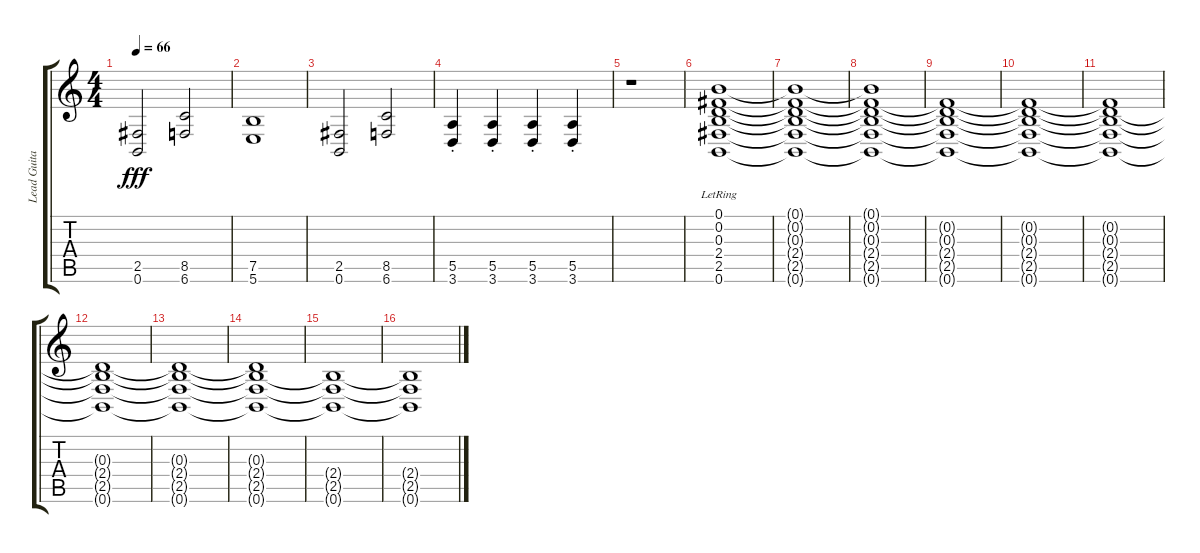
\track ("Lead Guitar" "Lead Guita") {instrument distortionguitar}
\staff {score tabs}
\tuning (B3 Gb3 D3 A2 E2 B1) {hide}
\ts (4 4)
\tempo 66
\clef g2
\ks c
(2.5 0.6).2{dy fff} (8.5 6.6).2 |
(7.5 5.6).1 |
(2.5 0.6).2 (8.5 6.6).2 |
(5.5{st} 3.6{st}).4 (5.5{st} 3.6{st}).4 (5.5{st} 3.6{st}).4 (5.5{st} 3.6{st}).4 |
r.1 |
(0.1{lr} 0.2{lr} 0.3{lr} 2.4{lr} 2.5{lr} 0.6{lr}).1 |
(0.1{t} 0.2{t} 0.3{t} 2.4{t} 2.5{t} 0.6{t}).1 |
(0.1{t} 0.2{t} 0.3{t} 2.4{t} 2.5{t} 0.6{t}).1 |
(0.2{t} 0.3{t} 2.4{t} 2.5{t} 0.6{t}).1 |
(0.2{t} 0.3{t} 2.4{t} 2.5{t} 0.6{t}).1 |
(0.2{t} 0.3{t} 2.4{t} 2.5{t} 0.6{t}).1 |
(0.3{t} 2.4{t} 2.5{t} 0.6{t}).1 |
(0.3{t} 2.4{t} 2.5{t} 0.6{t}).1 |
(0.3{t} 2.4{t} 2.5{t} 0.6{t}).1 |
(2.4{t} 2.5{t} 0.6{t}).1 |
(2.4{t} 2.5{t} 0.6{t}).1
